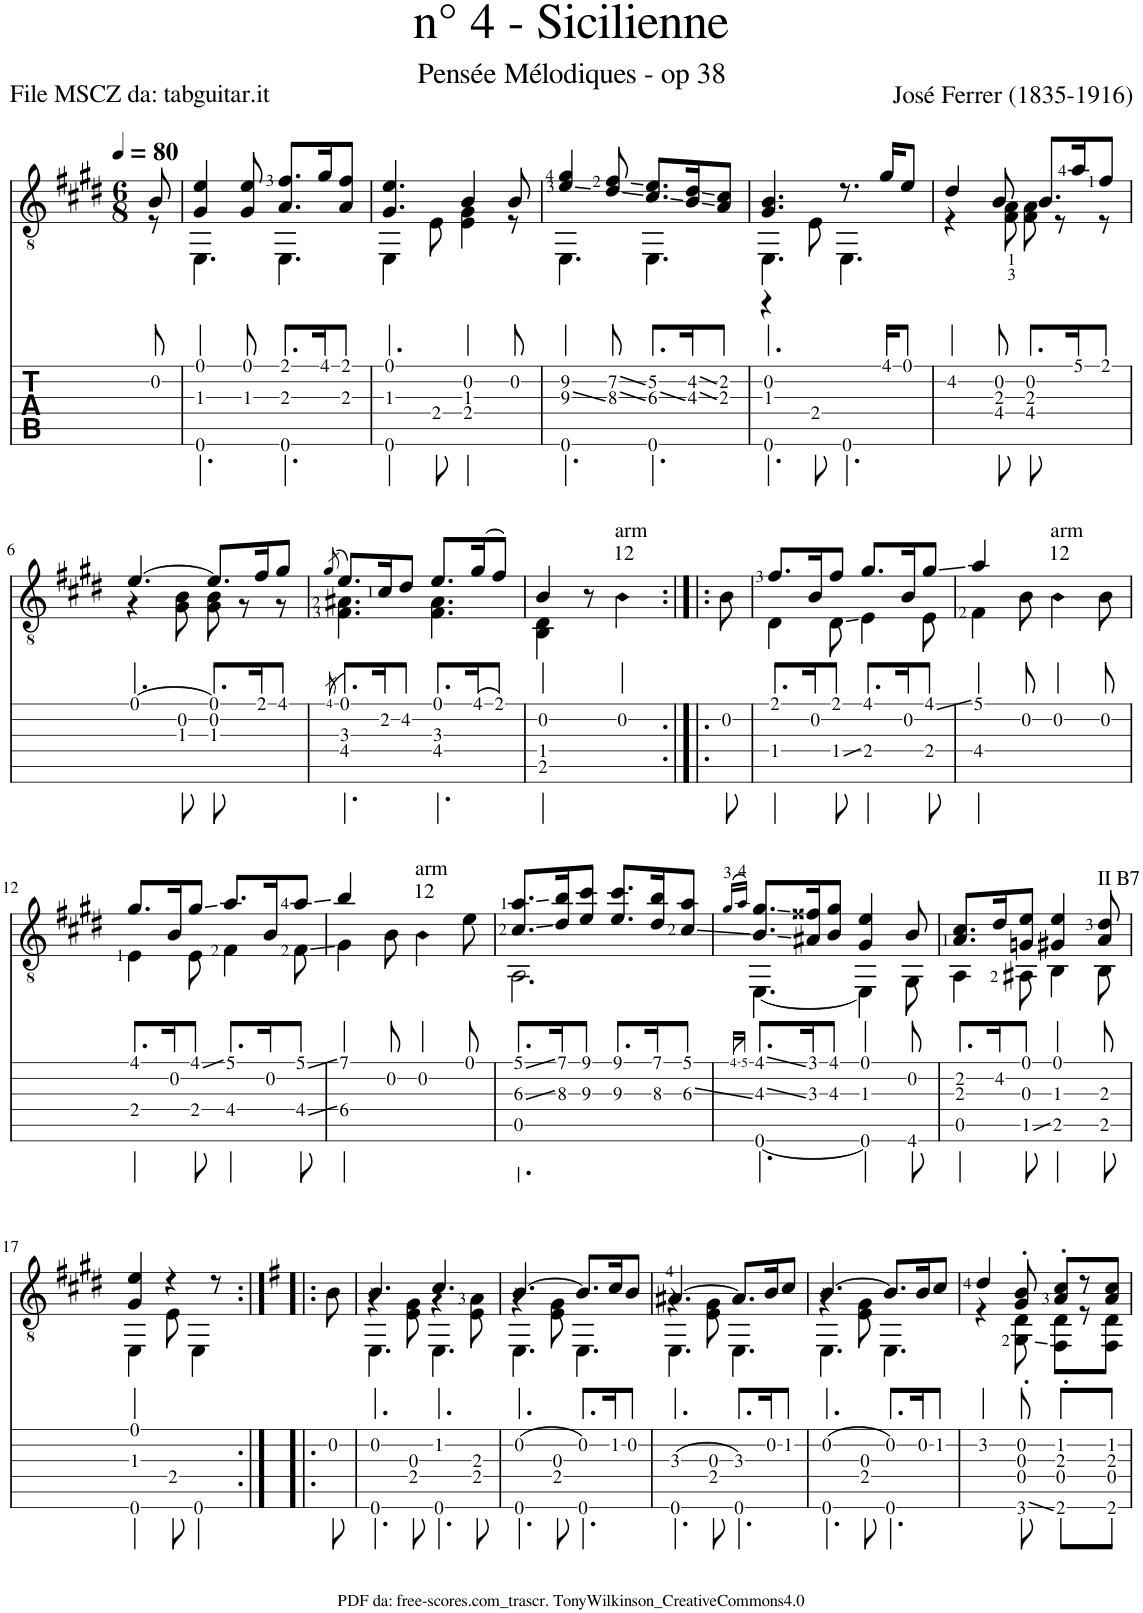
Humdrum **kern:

**kern	**kern
*part2	*part1
*staff2	*staff1
*I"Chitarra classica (Intavolatura)	*I"Guitar
*stria6	*
*	*clefGv2
*k[f#c#g#d#]	*k[f#c#g#d#]
*M6/8	*M6/8
*MM80	*MM80
=	=
*^	*^
8B/	8r	8B/	8r
=1	=1	=1	=1
4G#/ 4e/	4.EE\	4G#/ 4e/	4.EE\
8G#/ 8e/	.	8G#/ 8e/	.
8.A/ 8.f#/L	4.EE\	8.A/ 8.f#/L	4.EE\
16g#/K	.	16g#/K	.
8A/ 8f#/J	.	8A/ 8f#/J	.
=2	=2	=2	=2
4.G#/ 4.e/	4EE\	4.G#/ 4.e/	4EE\
.	8E\	.	8E\
4B/	4E\ 4G#\	4B/	4E\ 4G#\
8B/	8r	8B/	8r
=3	=3	=3	=3
4e/ 4g#/	4.EE\	4e/ 4g#/	4.EE\
8d#/ 8f#/	.	8d#/ 8f#/	.
8.c#/ 8.e/L	4.EE\	8.c#/ 8.e/L	4.EE\
16B/ 16d#/K	.	16B/ 16d#/K	.
8A/ 8c#/J	.	8A/ 8c#/J	.
=4	=4	=4	=4
*	*^	*	*^
4.G#/ 4.B/	4.EE\	4r	4.G#/ 4.B/	4.EE\	4r
.	.	8E\	.	.	8E\
8.r	4.EE\	4.ryy	8.r	4.EE\	4.ryy
16g#/KL	.	.	16g#/KL	.	.
8e/J	.	.	8e/J	.	.
*	*v	*v	*	*	*
*	*	*	*v	*v
=5	=5	=5	=5
4d#/	4r	4d#/	4r
8B/	8F#\ 8A\	8B/	8F#\ 8A\
8.B/L	8F#\ 8A\	8.B/L	8F#\ 8A\
.	8r	.	8r
16a/K	.	16a/K	.
8f#/J	8r	8f#/J	8r
!!LO:LB:g=z	!!
=6	=6	=6	=6
[4.e/	4r	[4.e/	4r
.	8G#\ 8B\	.	8G#\ 8B\
8.e/L]	8G#\ 8B\	8.e/L]	8G#\ 8B\
.	8r	.	8r
16f#/K	.	16f#/K	.
8g#/J	8r	8g#/J	8r
=7	=7	=7	=7
(8qg#/	.	(8qg#/	.
8.e/L)	4.F#\ 4.A#X\	8.e/L)	4.F#\ 4.A#X\
16c#/K	.	16c#/K	.
8d#/J	.	8d#/J	.
8.e/L	4.F#\ 4.A#\	8.e/L	4.F#\ 4.A#\
(16g#/K	.	(16g#/K	.
8f#/J)	.	8f#/J)	.
=8	=8	=8	=8
4B/	4BB\ 4D#\	4B/	4BB\ 4D#\
8r	4.ryy	8r	4.ryy
!	!	!LO:TX:a:t=arm	!
!	!	!LO:TX:a:t=12	!
4B/	.	4B\	.
*v	*v	*	*
*	*v	*v
=9:|!|:	=9:|!|:
8B\	8B\
=10	=10
*^	*^
8.f#/L	4D#\	8.f#/L	4D#\
16B/K	.	16B/K	.
8f#/J	8D#\	8f#/J	8D#\
8.g#/L	4E\	8.g#/L	4E\
16B/K	.	16B/K	.
8g#/J	8E\	8g#/J	8E\
=11	=11	=11	=11
4a/	4F#\	4a/	4F#\
8B/	2ryy	8B\	2ryy
!	!	!LO:TX:a:t=arm	!
!	!	!LO:TX:a:t=12	!
4B/	.	4B\	.
8B/	.	8B\	.
!!LO:LB:g=z	!!
=12	=12	=12	=12
8.g#/L	4E\	8.g#/L	4E\
16B/K	.	16B/K	.
8g#/J	8E\	8g#/J	8E\
8.a/L	4F#\	8.a/L	4F#\
16B/K	.	16B/K	.
8a/J	8F#\	8a/J	8F#\
=13	=13	=13	=13
4b/	4G#\	4b/	4G#\
8B/	2ryy	8B\	2ryy
!	!	!LO:TX:a:t=arm	!
!	!	!LO:TX:a:t=12	!
4B/	.	4B\	.
8e/	.	8e\	.
=14	=14	=14	=14
8.c#/ 8.a/L	2.AA\	8.c#/ 8.a/L	2.AA\
16d#/ 16b/K	.	16d#/ 16b/K	.
8e/ 8cc#/J	.	8e/ 8cc#/J	.
8.e/ 8.cc#/L	.	8.e/ 8.cc#/L	.
16d#/ 16b/K	.	16d#/ 16b/K	.
8c#/ 8a/J	.	8c#/ 8a/J	.
=15	=15	=15	=15
(16qg#/LL	.	(16qg#/LL	.
16qa/JJ)	.	16qa/JJ)	.
8.B/ 8.g#/L	[4.EE\	8.B/ 8.g#/L	[4.EE\
16A#X/ 16f##X/K	.	16A#X/ 16f##X/K	.
8B/ 8g#/J	.	8B/ 8g#/J	.
4G#/ 4e/	4EE\]	4G#/ 4e/	4EE\]
8B/	8GG#\	8B/	8GG#\
=16	=16	=16	=16
8.A/ 8.c#/L	4AA\	8.A/ 8.c#/L	4AA\
16d#/K	.	16d#/K	.
8Gn/ 8e/J	8AA#X\	8Gn/ 8e/J	8AA#X\
4G#X/ 4e/	4BB\	4G#X/ 4e/	4BB\
!	!	!LO:TX:a:t=II B7	!
8A/	8BB\	8A/ 8d#/	8BB\
!!LO:LB:g=z	!!
=17	=17	=17	=17
4G#/ 4e/	4EE\	4G#/ 4e/	4EE\
4r	8E\	4r	8E\
.	4EE\	.	4EE\
8r	.	8r	.
*v	*v	*	*
*	*v	*v
=18:|!|:	=18:|!|:
*k[f#]	*k[f#]
8B\	8B\
=19	=19
*^	*^
*	*^	*	*^
4.B/	4r	4.EE\	4.B/	4r	4.EE\
.	8E\ 8G\	.	.	8E\ 8G\	.
4.c/	4r	4.EE\	4.c/	4r	4.EE\
.	8E\ 8A\	.	.	8E\ 8A\	.
=20	=20	=20	=20	=20	=20
[4.B/	4r	4.EE\	[4.B/	4r	4.EE\
.	8E\ 8G\	.	.	8E\ 8G\	.
8.B/L]	4.ryy	4.EE\	8.B/L]	4.ryy	4.EE\
16c/K	.	.	16c/K	.	.
8B/J	.	.	8B/J	.	.
=21	=21	=21	=21	=21	=21
[4.A#X/	4r	4.EE\	[4.A#X/	4r	4.EE\
.	8E\ 8G\	.	.	8E\ 8G\	.
8.A#/L]	4.ryy	4.EE\	8.A#/L]	4.ryy	4.EE\
16B/K	.	.	16B/K	.	.
8c/J	.	.	8c/J	.	.
=22	=22	=22	=22	=22	=22
[4.B/	4r	4.EE\	[4.B/	4r	4.EE\
.	8E\ 8G\	.	.	8E\ 8G\	.
8.B/L]	4.ryy	4.EE\	8.B/L]	4.ryy	4.EE\
16B/K	.	.	16B/K	.	.
8c/J	.	.	8c/J	.	.
*	*v	*v	*	*	*
*	*	*	*v	*v
=23	=23	=23	=23
4d/	4r	4d/	4r
8G/' 8B/'	8GG\ 8D\	8G/' 8B/'	8GG\ 8D\
8A/' 8c/'L	8FF#\ 8D\L	8A/' 8c/'L	8FF#\ 8D\L
8r	8r	8r	8r
8A/ 8c/J	8FF#\ 8D\J	8A/ 8c/J	8FF#\ 8D\J
*v	*v	*	*
*	*v	*v
=	=
*-	*-
